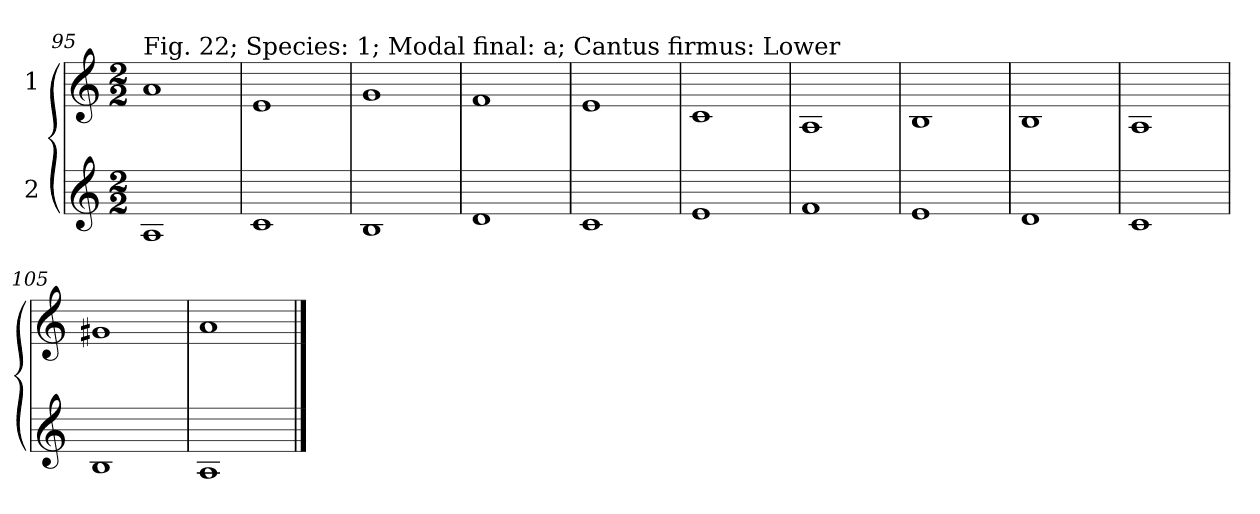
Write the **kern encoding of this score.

**kern	**kern
*part2	*part1
*staff2	*staff1
*I"2	*I"1
!!LO:LB:g=z
*clefG2	*clefG2
*k[]	*k[]
*M2/2	*M2/2
=95	=95
!	!LO:TX:a:t=Fig. 22; Species&colon; 1; Modal final&colon; a; Cantus firmus&colon; Lower
1A	1a
=96	=96
1c	1e
=97	=97
1B	1g
=98	=98
1d	1f
=99	=99
1c	1e
=100	=100
1e	1c
=101	=101
1f	1A
=102	=102
1e	1B
=103	=103
1d	1B
=104	=104
1c	1A
=105	=105
1B	1g#X
=106	=106
1A	1a
==	==
*-	*-
